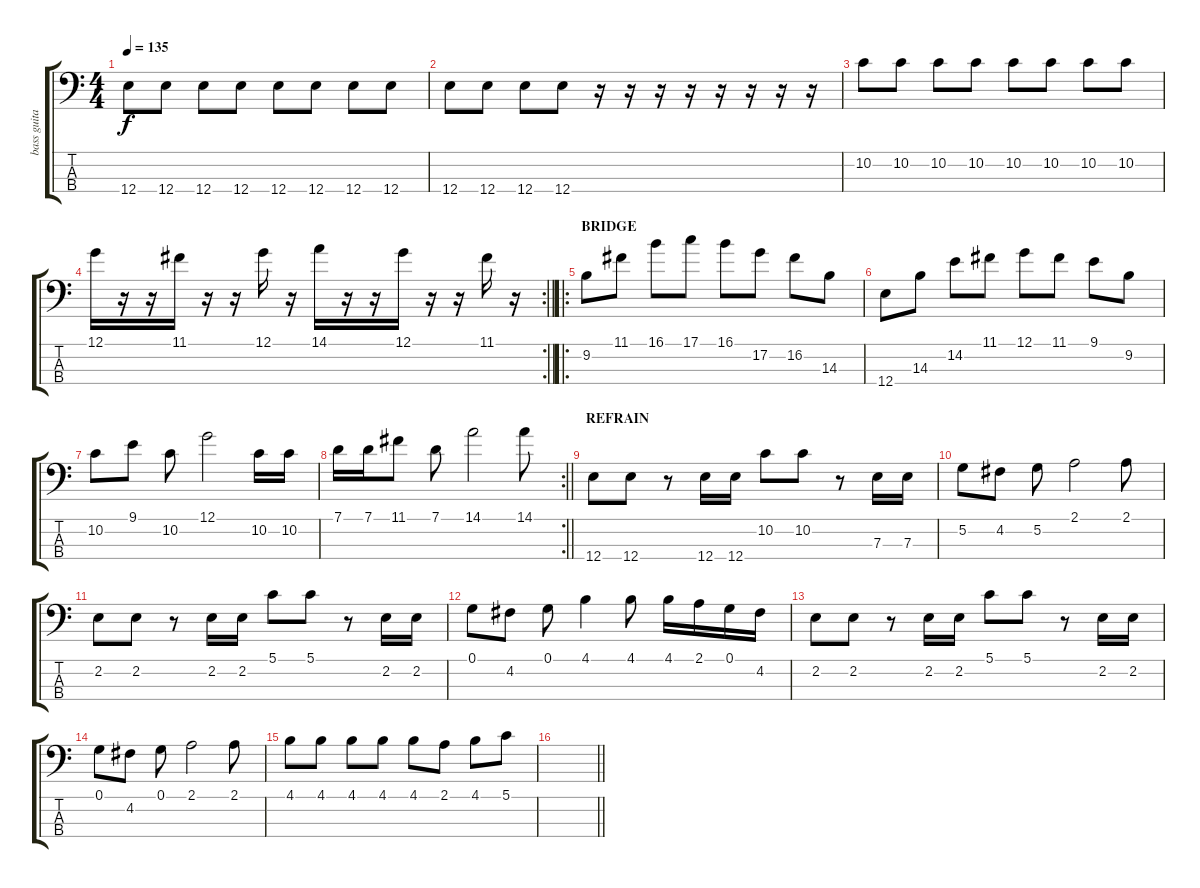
\track ("bass guitar" "bass guita") {instrument electricbassfinger}
\staff {score tabs}
\tuning (G2 D2 A1 E1) {hide}
\ts (4 4)
\tempo 135
\clef f4
\ks c
12.4.8{dy f} 12.4.8 12.4.8 12.4.8 12.4.8 12.4.8 12.4.8 12.4.8 |
12.4.8 12.4.8 12.4.8 12.4.8 r.16 r.16 r.16 r.16 r.16 r.16 r.16 r.16 |
10.2.8 10.2.8 10.2.8 10.2.8 10.2.8 10.2.8 10.2.8 10.2.8 |
\rc 2
\barLineRight lightlight
12.1.16 r.16 r.16 11.1.16 r.16 r.16 12.1.16 r.16 14.1.16 r.16 r.16 12.1.16 r.16 r.16 11.1.16 r.16 |
\ro
\section ("" "BRIDGE")
9.2.8 11.1.8 16.1.8 17.1.8 16.1.8 17.2.8 16.2.8 14.3.8 |
12.4.8 14.3.8 14.2.8 11.1.8 12.1.8 11.1.8 9.1.8 9.2.8 |
10.2.8 9.1.8 10.2.8 12.1.2 10.2.16 10.2.16 |
\rc 2
\barLineRight lightlight
7.1.16 7.1.16 11.1.8 7.1.8 14.1.2 14.1.8 |
\section ("" "REFRAIN")
12.4.8 12.4.8 r.8 12.4.16 12.4.16 10.2.8 10.2.8 r.8 7.3.16 7.3.16 |
5.2.8 4.2.8 5.2.8 2.1.2 2.1.8 |
2.2.8 2.2.8 r.8 2.2.16 2.2.16 5.1.8 5.1.8 r.8 2.2.16 2.2.16 |
0.1.8 4.2.8 0.1.8 4.1.4 4.1.8 4.1.16 2.1.16 0.1.16 4.2.16 |
2.2.8 2.2.8 r.8 2.2.16 2.2.16 5.1.8 5.1.8 r.8 2.2.16 2.2.16 |
0.1.8 4.2.8 0.1.8 2.1.2 2.1.8 |
4.1.8 4.1.8 4.1.8 4.1.8 4.1.8 2.1.8 4.1.8 5.1.8 |
\barLineRight lightlight
